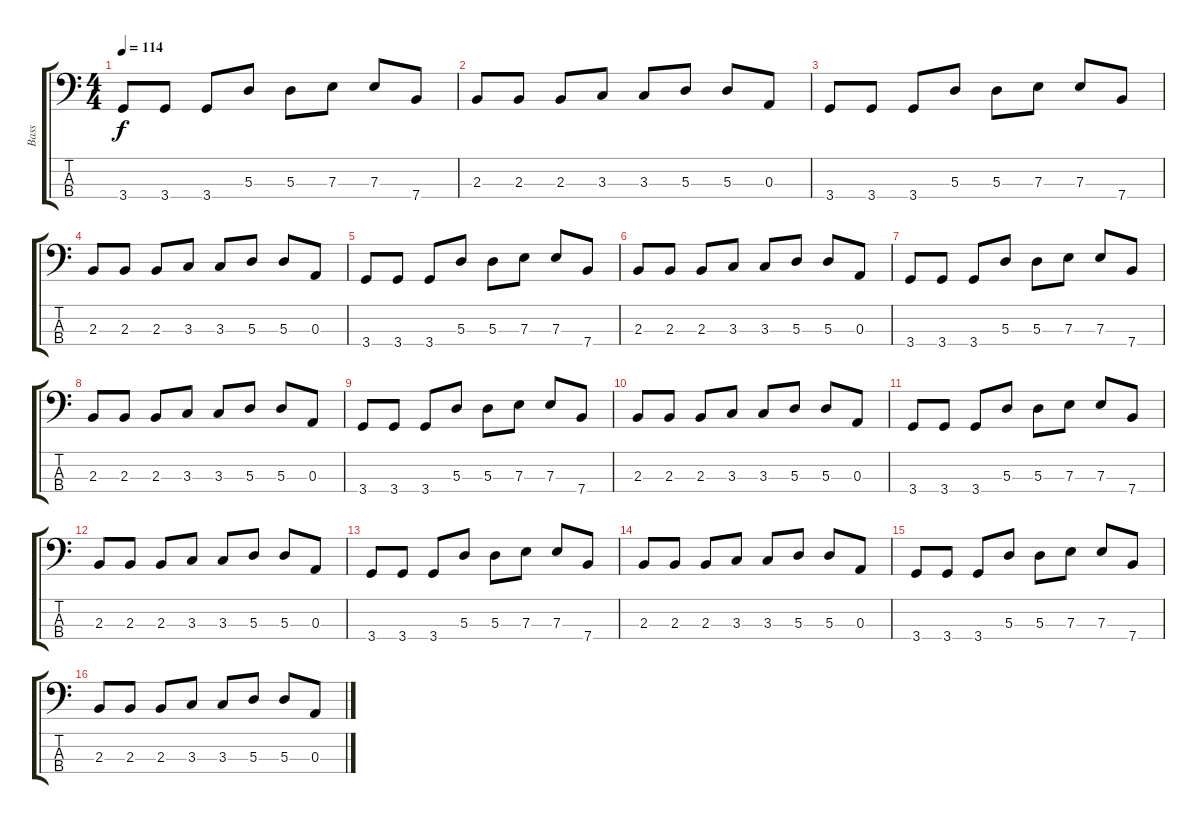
\track ("Bass" "Bass") {instrument electricbassfinger}
\staff {score tabs}
\tuning (G2 D2 A1 E1) {hide}
\ts (4 4)
\tempo 114
\clef f4
\ks c
3.4.8{dy f} 3.4.8 3.4.8 5.3.8 5.3.8 7.3.8 7.3.8 7.4.8 |
2.3.8 2.3.8 2.3.8 3.3.8 3.3.8 5.3.8 5.3.8 0.3.8 |
3.4.8 3.4.8 3.4.8 5.3.8 5.3.8 7.3.8 7.3.8 7.4.8 |
2.3.8 2.3.8 2.3.8 3.3.8 3.3.8 5.3.8 5.3.8 0.3.8 |
3.4.8 3.4.8 3.4.8 5.3.8 5.3.8 7.3.8 7.3.8 7.4.8 |
2.3.8 2.3.8 2.3.8 3.3.8 3.3.8 5.3.8 5.3.8 0.3.8 |
3.4.8 3.4.8 3.4.8 5.3.8 5.3.8 7.3.8 7.3.8 7.4.8 |
2.3.8 2.3.8 2.3.8 3.3.8 3.3.8 5.3.8 5.3.8 0.3.8 |
3.4.8 3.4.8 3.4.8 5.3.8 5.3.8 7.3.8 7.3.8 7.4.8 |
2.3.8 2.3.8 2.3.8 3.3.8 3.3.8 5.3.8 5.3.8 0.3.8 |
3.4.8 3.4.8 3.4.8 5.3.8 5.3.8 7.3.8 7.3.8 7.4.8 |
2.3.8 2.3.8 2.3.8 3.3.8 3.3.8 5.3.8 5.3.8 0.3.8 |
3.4.8 3.4.8 3.4.8 5.3.8 5.3.8 7.3.8 7.3.8 7.4.8 |
2.3.8 2.3.8 2.3.8 3.3.8 3.3.8 5.3.8 5.3.8 0.3.8 |
3.4.8 3.4.8 3.4.8 5.3.8 5.3.8 7.3.8 7.3.8 7.4.8 |
2.3.8 2.3.8 2.3.8 3.3.8 3.3.8 5.3.8 5.3.8 0.3.8
